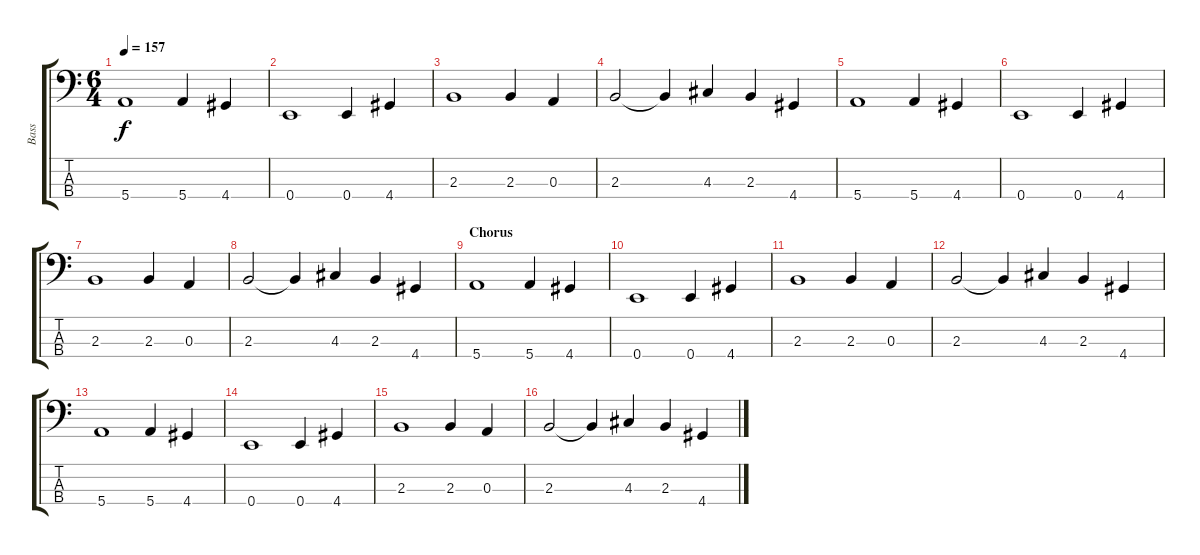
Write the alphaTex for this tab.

\track ("Bass" "Bass") {instrument electricbassfinger}
\staff {score tabs}
\tuning (G2 D2 A1 E1) {hide}
\ts (6 4)
\tempo 157
\clef f4
\ks c
5.4.1{dy f} 5.4.4 4.4.4 |
0.4.1 0.4.4 4.4.4 |
2.3.1 2.3.4 0.3.4 |
2.3.2 2.3{t}.4 4.3.4 2.3.4 4.4.4 |
5.4.1 5.4.4 4.4.4 |
0.4.1 0.4.4 4.4.4 |
2.3.1 2.3.4 0.3.4 |
2.3.2 2.3{t}.4 4.3.4 2.3.4 4.4.4 |
\section ("" "Chorus")
5.4.1 5.4.4 4.4.4 |
0.4.1 0.4.4 4.4.4 |
2.3.1 2.3.4 0.3.4 |
2.3.2 2.3{t}.4 4.3.4 2.3.4 4.4.4 |
5.4.1 5.4.4 4.4.4 |
0.4.1 0.4.4 4.4.4 |
2.3.1 2.3.4 0.3.4 |
2.3.2 2.3{t}.4 4.3.4 2.3.4 4.4.4
